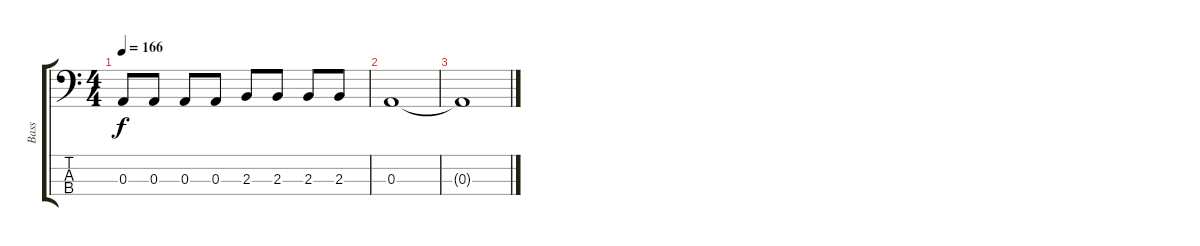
\track ("Bass" "Bass") {instrument electricbasspick}
\staff {score tabs}
\tuning (G2 D2 A1 E1) {hide}
\ts (4 4)
\tempo 166
\clef f4
\ks c
0.3.8{dy f} 0.3.8 0.3.8 0.3.8 2.3.8 2.3.8 2.3.8 2.3.8 |
0.3.1 |
0.3{t}.1
